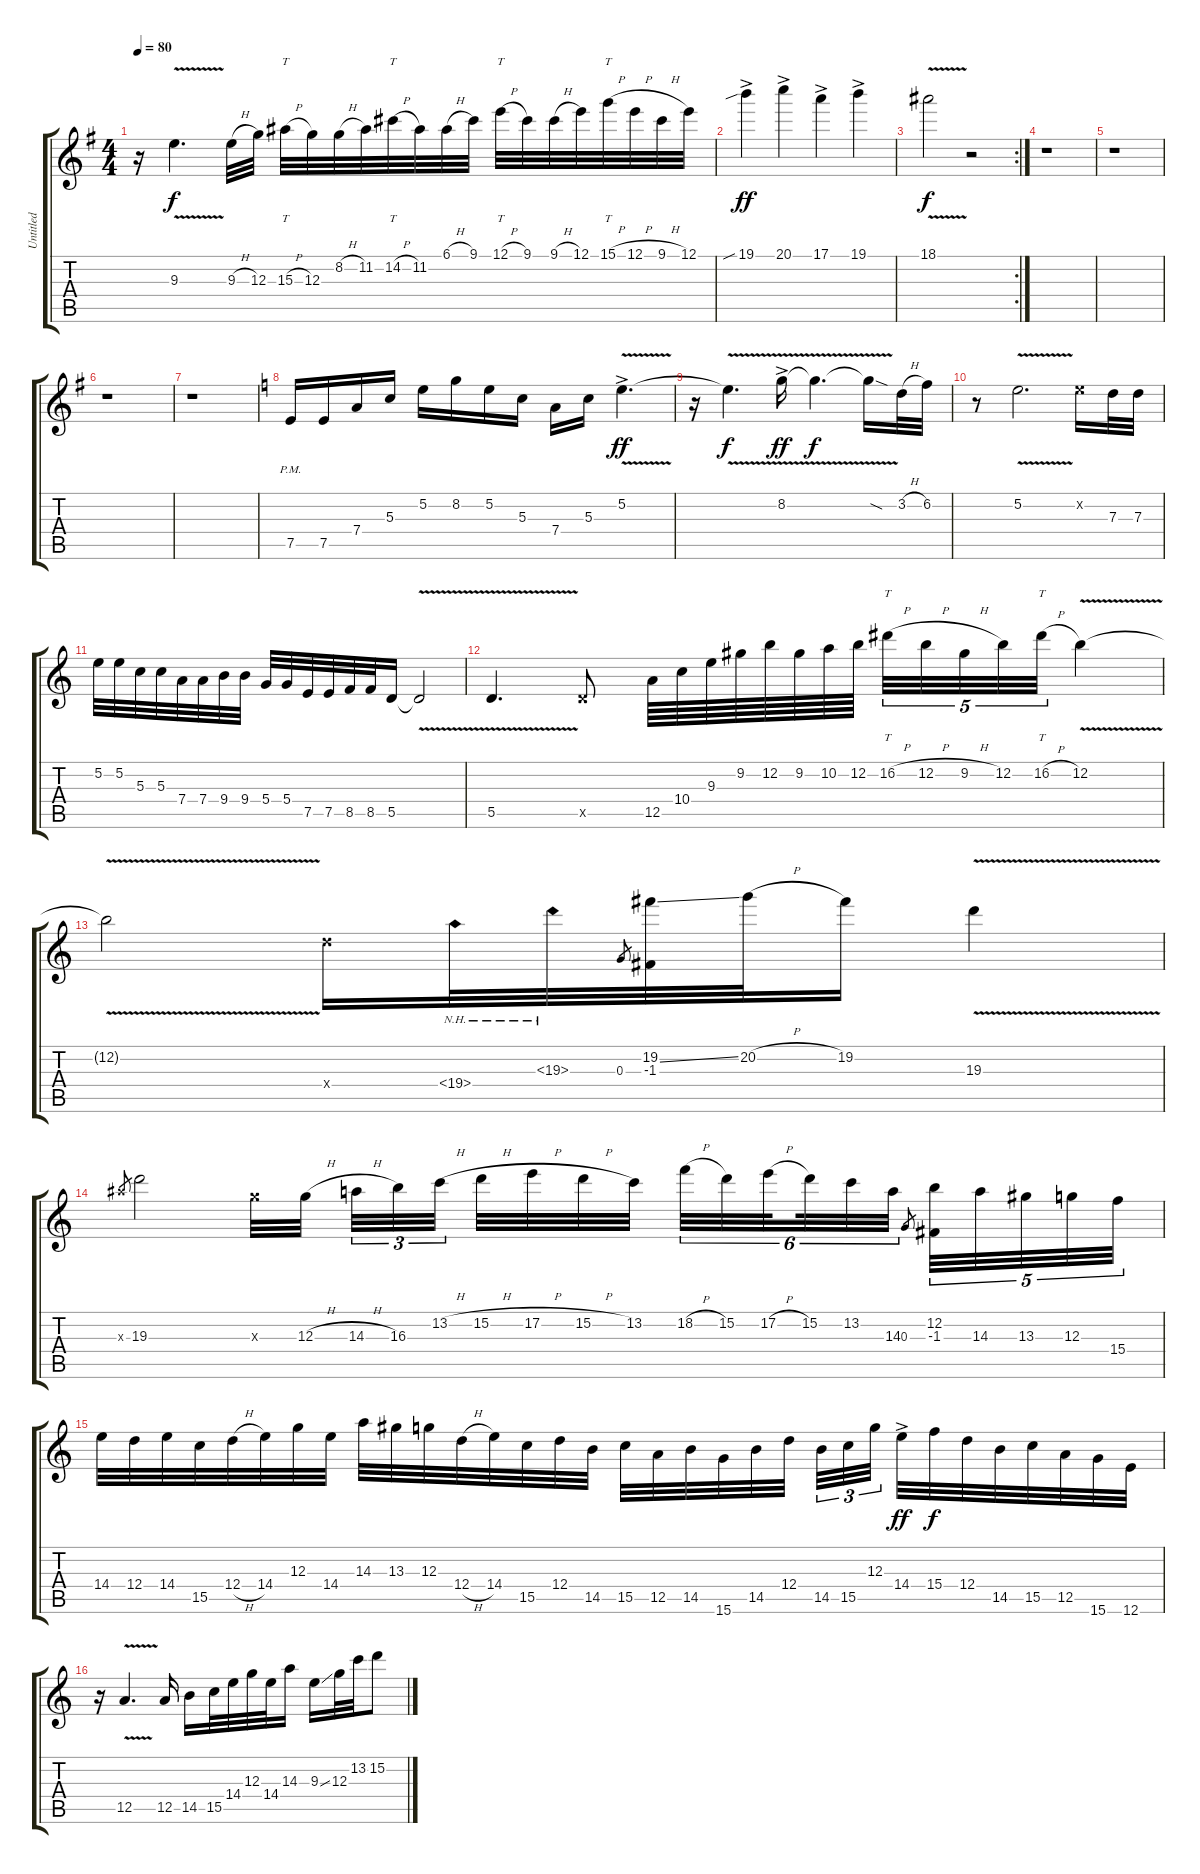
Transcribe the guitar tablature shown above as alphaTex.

\track ("Untitled" "Untitled") {instrument distortionguitar}
\staff {score tabs}
\tuning (E4 B3 G3 D3 A2 E2) {hide}
\ts (4 4)
\tempo 80
\clef g2
\ks g
r.16{dy f} 9.3{v}.4{d} 9.3{h}.32 12.3.32 15.3{h}.32{tt} 12.3.32 8.2{h}.32 11.2.32 14.2{h}.32{tt} 11.2.32 6.1{h}.32 9.1.32 12.1{h}.32{tt} 9.1.32 9.1{h}.32 12.1.32 15.1{h}.32{tt} 12.1{h}.32 9.1{h}.32 12.1.32 |
19.1{sib ac}.4{dy ff} 20.1{ac}.4 17.1{ac}.4 19.1{ac}.4 |
\rc 2
18.1{v}.2{dy f} r.2 |
r.1 |
r.1 |
r.1 |
r.1 |
\ks c
7.5{pm}.16 7.5.16 7.4.16 5.3.16 5.2.16 8.2.16 5.2.16 5.3.16 7.4.16 5.3.16 5.2{v ac}.4{d dy ff} |
r.16 5.2{v t}.4{d dy f} 8.2{v ac}.16{dy ff} 8.2{v t}.4{d dy f} 8.2{sod t}.16 3.2{h}.32 6.2.32 |
r.8 5.2{v}.2{d} 5.2{x}.16 7.3.32 7.3.32 |
5.2.32 5.2.32 5.3.32 5.3.32 7.4.32 7.4.32 9.4.32 9.4.32 5.4.32 5.4.32 7.5.32 7.5.32 8.5.32 8.5.32 5.5.16 5.5{v t}.2 |
5.5{v}.4{d} 5.5{x}.8 12.5.64 10.4.64 9.3.64 9.2.64 12.2.64 9.2.64 10.2.64 12.2.64{beam splitsecondary} 16.2{h}.32{tt tu (5 4)} 12.2{h}.32{tu (5 4)} 9.2{h}.32{tu (5 4)} 12.2.32{tu (5 4)} 16.2{h}.32{tt tu (5 4)} 12.2{v}.4 |
12.2{v t}.2 12.4{x}.16 19.4{nh}.32 19.3{nh}.32 0.3.8{gr} (19.2{ss} -1.3).32 20.2{h}.32 19.2.16 19.3{v}.4 |
15.3{x}.8{gr} 19.3.2 12.3{x}.32 12.3{h}.32{beam splitsecondary} 14.3{h}.32{tu (3 2)} 16.3.32{tu (3 2)} 13.2{h}.32{tu (3 2) beam splitsecondary} 15.2{h}.32 17.2{h}.32 15.2{h}.32 13.2.32 18.2{h}.32{tu (6 4)} 15.2.32{tu (6 4)} 17.2{h}.32{tu (6 4) beam splitsecondary} 15.2.32{tu (6 4)} 13.2.32{tu (6 4)} 14.3.32{tu (6 4)} 0.3.8{gr beam splitsecondary} (12.2 -1.3).32{tu (5 4)} 14.3.32{tu (5 4)} 13.3.32{tu (5 4)} 12.3.32{tu (5 4)} 15.4.32{tu (5 4)} |
14.4.32 12.4.32 14.4.32 15.5.32 12.4{h}.32 14.4.32 12.3.32 14.4.32 14.3.32 13.3.32 12.3.32 12.4{h}.32 14.4.32 15.5.32 12.4.32 14.5.32 15.5.32 12.5.32 14.5.32 15.6.32 14.5.32 12.4.32{beam splitsecondary} 14.5.32{tu (3 2)} 15.5.32{tu (3 2)} 12.3.32{tu (3 2)} 14.4{ac}.32{dy ff} 15.4.32{dy f} 12.4.32 14.5.32 15.5.32 12.5.32 15.6.32 12.6.32 |
r.16 12.5{v}.4{d} 12.5.16 14.5.16 15.5.32 14.4.32 12.3.32 14.4.32 14.3.16 9.3{ss}.16 12.3.32 13.2.32 15.2.8
